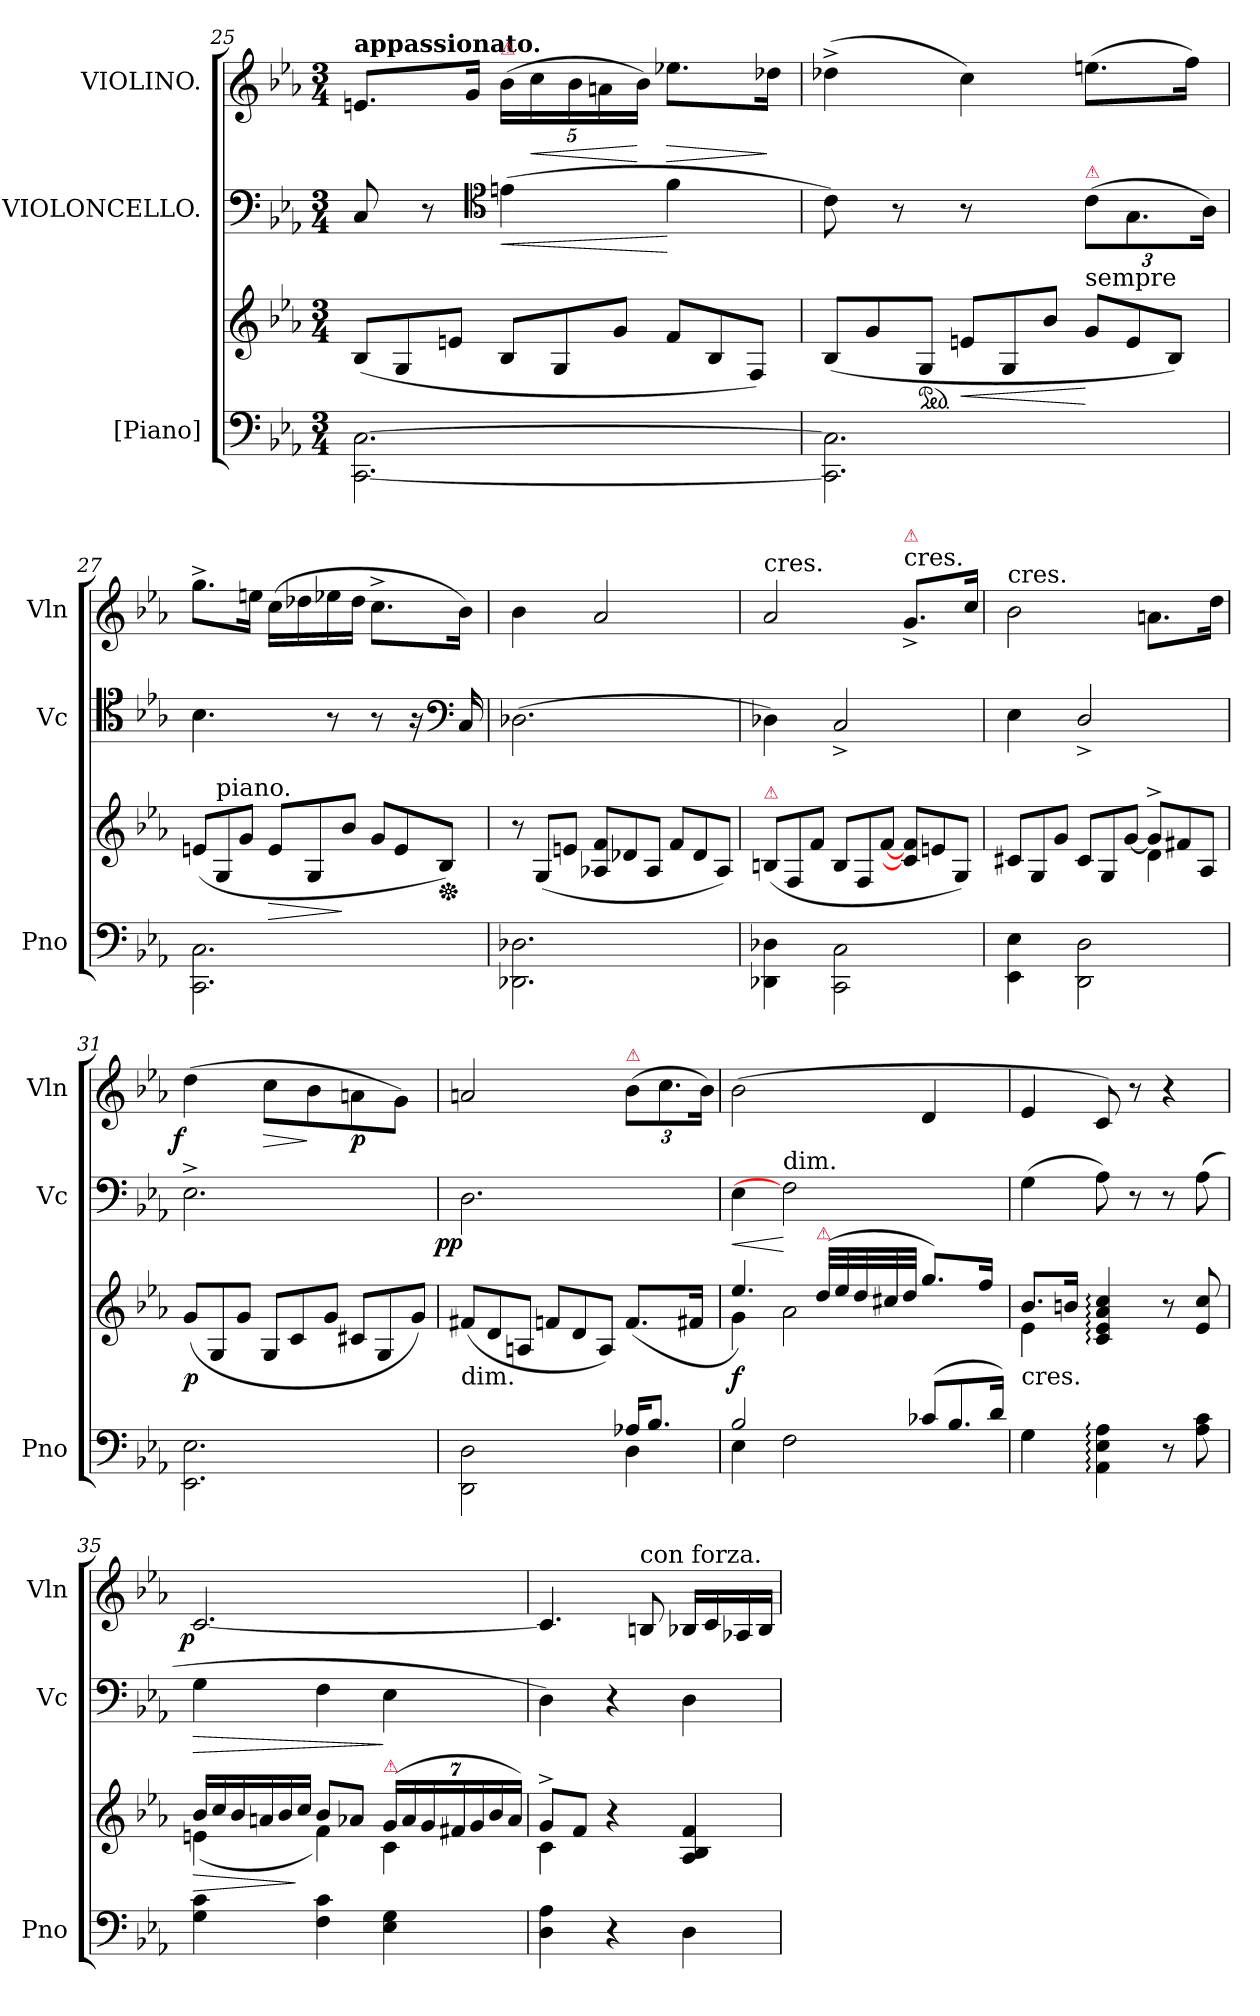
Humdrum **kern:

**kern	**kern	**dynam	**kern	**dynam	**kern	**dynam
*part3	*part3	*part3	*part2	*part2	*part1	*part1
*staff4	*staff3	*staff3/4	*staff2	*staff2	*staff1	*staff1
*I"[Piano]	*	*	*I"VIOLONCELLO.	*	*I"VIOLINO.	*
*I'Pno	*	*	*I'Vc	*	*I'Vln	*
*clefF4	*clefG2	*	*clefF4	*	*clefG2	*
*k[b-e-a-]	*k[b-e-a-]	*	*k[b-e-a-]	*	*k[b-e-a-]	*
*E-:	*E-:	*	*E-:	*	*E-:	*
*M3/4	*M3/4	*	*M3/4	*	*M3/4	*
*	*Xtuplet	*	*	*	*	*
=25	=25	=25	=25	=25	=25	=25
!	!	!	!	!	!LO:TX:a:B:t=appassionato.	!
[2.CC\ [2.C\	(>12B-/L	.	8C	.	8.enL	.
.	12G/	.	.	.	.	.
.	.	.	8r	.	.	.
.	12enJ	.	.	.	.	.
.	.	.	.	.	16gJk	.
*	*	*	*clefC4	*	*	*
!	!	!	!	!	!LO:TX:a:color=crimson:t=⚠	!
!	!	!	!	!LO:HP:b	!	!
.	12B-/L	.	(>4en	<	(>20b-LL	.
!	!	!	!	!	!	!LO:HP:b
.	.	.	.	.	20cc	<
.	12G/	.	.	.	.	.
.	.	.	.	.	20b-	.
.	.	.	.	.	20an	.
.	12gJ	.	.	.	.	.
.	.	.	.	.	20b-JJ)	[
!	!	!	!	!	!	!LO:HP:b
.	12fL	.	4f	[	8.ee-XL	>
.	12B-	.	.	.	.	.
.	12F/J)	.	.	.	.	.
.	.	.	.	.	16dd-XJk	]
=26	=26	=26	=26	=26	=26	=26
2.CC]\ 2.C]\	(>12B-/L	.	8c)	.	(>4dd-X^<	.
.	12g	.	.	.	.	.
.	.	.	8r	.	.	.
*	*ped	*	*	*	*	*
.	12G/J	.	.	.	.	.
!	!	!	!LO:N:vis=8	!	!	!
.	12enL	<	4r	.	4cc)	.
.	12G/	.	.	.	.	.
.	12b-J	.	.	.	.	.
!	!	!	!LO:TX:a:color=crimson:t=⚠	!	!	!
!	!LO:TX:a:t=sempre	!	!	!	!	!
.	12gL	[	(>12cL	.	(8.eenL	.
.	12e	.	12.G	.	.	.
.	12B-J)	.	.	.	.	.
.	.	.	.	.	16ffJk)	.
.	.	.	24A-Jk)	.	.	.
=27	=27	=27	=27	=27	=27	=27
2.CC\ 2.C\	(>12enL	.	4.B-	.	8.gg^<L	.
!	!LO:TX:a:t=piano.	!	!	!	!	!
.	12G/	.	.	.	.	.
.	12gJ	.	.	.	.	.
.	.	.	.	.	16eenJk	.
.	12eL	>	.	.	(>16ccLL	.
.	.	.	.	.	16dd-X	.
.	12G/	.	.	.	.	.
.	.	.	8r	.	16ee-X	.
.	12b-J	]	.	.	.	.
.	.	.	.	.	16dd-JJ	.
.	12gL	.	8r	.	8.cc^<L	.
.	12e	.	.	.	.	.
.	.	.	16r	.	.	.
*	*Xped	*	*	*	*	*
.	12B-J)	.	.	.	.	.
*	*	*	*clefF4	*	*	*
.	.	.	16C	.	16b-Jk)	.
=28	=28	=28	=28	=28	=28	=28
2.DD-X\ 2.D-X\	12r	.	[2.D-X	.	4b-	.
.	(>12G/L	.	.	.	.	.
.	12enJ	.	.	.	.	.
.	12A-X 12fL	.	.	.	2a-	.
.	12d-X	.	.	.	.	.
.	12A-/J	.	.	.	.	.
.	12fL	.	.	.	.	.
.	12d-	.	.	.	.	.
.	12A-/J)	.	.	.	.	.
=29	=29	=29	=29	=29	=29	=29
!	!	!	!	!	!LO:TX:t=cres.	!
!	!LO:TX:a:color=crimson:t=⚠	!	!	!	!	!
4DD-X\ 4D-X\	(>12Bn/L	.	4D-X]	.	2a-	.
.	12F/	.	.	.	.	.
.	12fJ	.	.	.	.	.
2CC\ 2C\	12B/L	.	2C^<	.	.	.
.	12F/	.	.	.	.	.
.	[12fJ	.	.	.	.	.
!	!	!	!	!	!LO:TX:t=cres.	!
!	!	!	!	!	!LO:TX:a:color=crimson:t=⚠	!
.	12c] 12fL	.	.	.	8.g^<L	.
.	12en	.	.	.	.	.
.	12G/J)	.	.	.	.	.
.	.	.	.	.	16ccJk	.
=30	=30	=30	=30	=30	=30	=30
*	*^	*	*	*	*	*
!	!	!	!	!	!	!LO:TX:t=cres.	!
4EE-\ 4E-\	12c#XL	2rAyy	.	4E-	.	2b-	.
.	12G/	.	.	.	.	.	.
.	12gJ	.	.	.	.	.	.
2DD\ 2D\	12c#L	.	.	2D^</	.	.	.
.	12G/	.	.	.	.	.	.
.	[12gJ	.	.	.	.	.	.
.	12g^>L]	4d	.	.	.	8.anL	.
.	12f#X	.	.	.	.	.	.
.	12A-/J	.	.	.	.	.	.
.	.	.	.	.	.	16ddJk	.
*	*v	*v	*	*	*	*	*
=31	=31	=31	=31	=31	=31	=31
!	!	!	!	!	!	!LO:DY:rj
2.EE-\ 2.E-\	(>12gL	p	2.E-^<	.	(>4dd	f
.	12G/	.	.	.	.	.
.	12gJ	.	.	.	.	.
!	!	!	!	!	!	!LO:HP:b
.	12G/L	.	.	.	8cc\L	>
.	12c	.	.	.	.	.
.	.	.	.	.	8b-\	]
.	12gJ	.	.	.	.	.
.	12c#XL	.	.	.	8an\	p
.	12G/	.	.	.	.	.
.	.	.	.	.	8g\J)	.
.	12gJ)	.	.	.	.	.
=32	=32	=32	=32	=32	=32	=32
*^	*	*	*	*	*	*
!	!	!LO:TX:c:t=dim.	!	!	!	!	!
!	!	!	!	!	!LO:DY:rj	!	!
2DD\ 2D\	2rAAAyy	(>12f#XL	.	2.D	pp	2an	.
.	.	12d	.	.	.	.	.
.	.	12An/J	.	.	.	.	.
.	.	12fnL	.	.	.	.	.
.	.	12d	.	.	.	.	.
.	.	12A/J)	.	.	.	.	.
!	!	!	!	!	!	!LO:TX:a:color=crimson:t=⚠	!
16A-XKL	4D	(>8.fL	.	.	.	(12b-L	.
8.B-J	.	.	.	.	.	.	.
.	.	.	.	.	.	12.cc	.
.	.	16f#XJk	.	.	.	.	.
.	.	.	.	.	.	24b-Jk)	.
=33	=33	=33	=33	=33	=33	=33	=33
*	*	*^	*	*	*	*	*
!	!	!	!	!	!	!LO:HP:b	!	!
2B-	4E-	4.ee-)	4g	f	4E-	<	(<2b-	.
!	!	!	!	!	!LO:TX:t=dim.	!	!	!
.	2F	.	2a-	.	2F]	[	.	.
!	!	!LO:TX:a:color=crimson:t=⚠	!	!	!	!	!	!
.	.	(<40ddLLL	.	.	.	.	.	.
.	.	40ee-	.	.	.	.	.	.
.	.	40dd	.	.	.	.	.	.
.	.	40cc#X	.	.	.	.	.	.
.	.	40ddJJJ	.	.	.	.	.	.
*Xtuplet	*	*	*	*	*	*	*	*
(<12c-XL	.	8.ggL)	.	.	.	.	4d	.
12.B-	.	.	.	.	.	.	.	.
.	.	16ffJk	.	.	.	.	.	.
24dJk)	.	.	.	.	.	.	.	.
*v	*v	*	*	*	*	*	*	*
=34	=34	=34	=34	=34	=34	=34	=34
!	!LO:TX:c:t=cres.	!	!	!	!	!	!
4G	8.b-L	4e-	.	(>4G	.	4e-	.
.	16bnJk	.	.	.	.	.	.
4AA-: 4E-: 4A-:	4c: 4e-: 4a-: 4cc:	2rAyy	.	8A-)	.	8c)	.
.	.	.	.	8r	.	8r	.
8r	8r	.	.	8r	.	4r	.
8A- 8c	8e- 8cc	.	.	(>8A-	.	.	.
=35	=35	=35	=35	=35	=35	=35	=35
!	!	!	!	!	!LO:HP:b	!	!LO:DY:rj
4G 4c	24b-LL	(<4en	>	4G	>	[2.c	p
.	24cc	.	.	.	.	.	.
.	24b-	.	.	.	.	.	.
.	24an	.	.	.	.	.	.
.	24b-	.	.	.	.	.	.
.	24ccJJ	.	]	.	.	.	.
4F 4c	8b-L	4f)	.	4F	.	.	.
.	8a-XJ	.	.	.	.	.	.
*	*tuplet	*	*	*	*	*	*
!	!LO:TX:a:color=crimson:t=⚠	!	!	!	!	!	!
4E- 4G	(<28gLL	4c	.	4E-	]	.	.
.	28a-	.	.	.	.	.	.
.	28g	.	.	.	.	.	.
.	28f#X	.	.	.	.	.	.
.	28g	.	.	.	.	.	.
.	28b-	.	.	.	.	.	.
.	28a-JJ)	.	.	.	.	.	.
=36	=36	=36	=36	=36	=36	=36	=36
4D 4A-	8g^>L	4c	.	4D)	.	4.c]	.
.	8fJ	.	.	.	.	.	.
4r	4r	4ryy	.	4r	.	.	.
!	!	!	!	!	!	!LO:TX:a:t=con forza.	!
.	.	.	.	.	.	8Bn	.
4D\	4A-/ 4B-/ 4f/	4ryy	.	4D	.	16B-XLL	.
.	.	.	.	.	.	16c	.
.	.	.	.	.	.	16A-X	.
.	.	.	.	.	.	16B-JJ	.
*	*v	*v	*	*	*	*	*
=	=	=	=	=	=	=
*-	*-	*-	*-	*-	*-	*-
